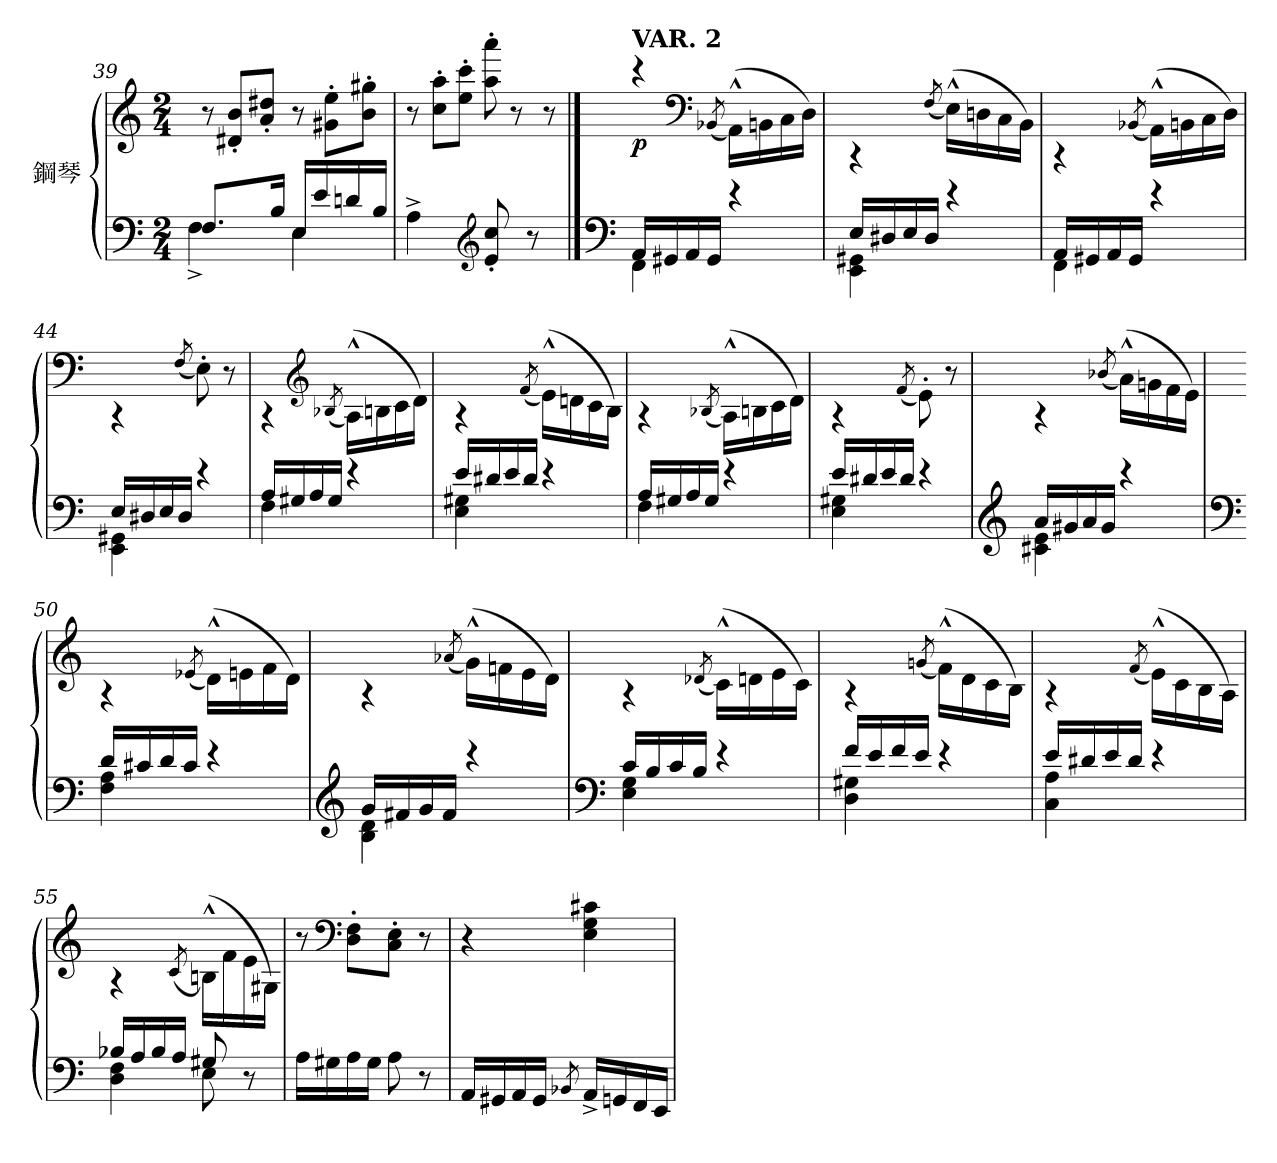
**kern	**kern	**dynam
*part1	*part1	*part1
*staff2	*staff1	*staff1/2
*I"鋼琴	*	*
*clefF4	*clefG2	*
*k[]	*k[]	*
*M2/4	*M2/4	*
=39	=39	=39
*^	*	*
*	*	*Xtuplet	*
8.F/L	4F^\	12r	.
.	.	12d#X/' 12b/'L	.
.	.	12a/' 12dd#X/'J	.
16B/Jk	.	.	.
16E/LL	4E\	12r	.
16e/	.	.	.
.	.	12g#X\' 12ee\'L	.
16dn/	.	.	.
.	.	12b\' 12gg#X\'J	.
16B/JJ	.	.	.
*v	*v	*	*
=40	=40	=40
4A^\	12r	.
.	12cc\' 12aa\'L	.
.	12ee\' 12ccc\'J	.
*clefG2	*	*
8e/' 8cc/'	12aa\' 12aaa\'	.
.	12r	.
8r	.	.
.	12r	.
!!LO:LB:g=z
==41	==41	==41
*clefF4	*	*
*^	*	*
!	!	!LO:TX:a:B:t=VAR. 2	!
!	!	!	!LO:DY:b
16AA/LL	4FF\	4rccc	p
16GG#X/	.	.	.
16AA/	.	.	.
16GG#/JJ	.	.	.
*	*	*clefF4	*
.	.	(<8qBB-X/	.
4re	4ryy	(>16AA^^\LL)	.
.	.	16BBn\	.
.	.	16C\	.
.	.	16D\JJ)	.
=42	=42	=42	=42
16E/LL	4EE\ 4GG#X\	4rCC	.
16D#X/	.	.	.
16E/	.	.	.
16D#/JJ	.	.	.
.	.	(<8qF/	.
4re	4ryy	(>16E^^\LL)	.
.	.	16Dn\	.
.	.	16C\	.
.	.	16BB\JJ)	.
=43	=43	=43	=43
16AA/LL	4FF\	4rCC	.
16GG#X/	.	.	.
16AA/	.	.	.
16GG#/JJ	.	.	.
.	.	(<8qBB-X/	.
4re	4ryy	(>16AA^^\LL)	.
.	.	16BBn\	.
.	.	16C\	.
.	.	16D\JJ)	.
=44	=44	=44	=44
16E/LL	4EE\ 4GG#X\	4rCC	.
16D#X/	.	.	.
16E/	.	.	.
16D#/JJ	.	.	.
.	.	(>8qF/	.
4re	4ryy	8E'\)	.
.	.	8r	.
!!LO:LB:g=z
=45	=45	=45	=45
16A/LL	4F\	4rCC	.
16G#X/	.	.	.
16A/	.	.	.
16G#/JJ	.	.	.
*	*	*clefG2	*
.	.	(<8qB-X/	.
4re	4ryy	(>16A^^\LL)	.
.	.	16Bn\	.
.	.	16c\	.
.	.	16d\JJ)	.
=46	=46	=46	=46
16e/LL	4E\ 4G#X\	4rA	.
16d#X/	.	.	.
16e/	.	.	.
16d#/JJ	.	.	.
.	.	(<8qf/	.
4re	4ryy	(>16e^^\LL)	.
.	.	16dn\	.
.	.	16c\	.
.	.	16B\JJ)	.
=47	=47	=47	=47
16A/LL	4F\	4rA	.
16G#X/	.	.	.
16A/	.	.	.
16G#/JJ	.	.	.
.	.	(<8qB-X/	.
4re	4ryy	(>16A^^\LL)	.
.	.	16Bn\	.
.	.	16c\	.
.	.	16d\JJ)	.
=48	=48	=48	=48
16e/LL	4E\ 4G#X\	4rA	.
16d#X/	.	.	.
16e/	.	.	.
16d#/JJ	.	.	.
.	.	(>8qf/	.
4re	4ryy	8e'\)	.
.	.	8r	.
!!LO:LB:g=z
=49	=49	=49	=49
*clefG2	*	*	*
16a/LL	4c#X\ 4e\	4rA	.
16g#X/	.	.	.
16a/	.	.	.
16g#/JJ	.	.	.
.	.	(<8qb-X/	.
4rccc	4ryy	(>16a^^\LL)	.
.	.	16gn\	.
.	.	16f\	.
.	.	16e\JJ)	.
=50	=50	=50	=50
*clefF4	*	*	*
16d/LL	4F\ 4A\	4rA	.
16c#X/	.	.	.
16d/	.	.	.
16c#/JJ	.	.	.
.	.	(<8qe-X/	.
4re	4ryy	(>16d^^\LL)	.
.	.	16en\	.
.	.	16f\	.
.	.	16d\JJ)	.
=51	=51	=51	=51
*clefG2	*	*	*
16g/LL	4B\ 4d\	4rA	.
16f#X/	.	.	.
16g/	.	.	.
16f#/JJ	.	.	.
.	.	(<8qa-X/	.
4rccc	4ryy	(>16g^^\LL)	.
.	.	16fn\	.
.	.	16e\	.
.	.	16d\JJ)	.
=52	=52	=52	=52
*clefF4	*	*	*
16c/LL	4E\ 4G\	4rA	.
16B/	.	.	.
16c/	.	.	.
16B/JJ	.	.	.
.	.	(<8qd-X/	.
4re	4ryy	(>16c^^\LL)	.
.	.	16dn\	.
.	.	16e\	.
.	.	16c\JJ)	.
!!LO:LB:g=z
=53	=53	=53	=53
16f/LL	4D\ 4G#X\	4rA	.
16e/	.	.	.
16f/	.	.	.
16e/JJ	.	.	.
.	.	(<8qgn/	.
4re	4ryy	(>16f^^\LL)	.
.	.	16d\	.
.	.	16c\	.
.	.	16B\JJ)	.
=54	=54	=54	=54
16e/LL	4C\ 4A\	4rA	.
16d#X/	.	.	.
16e/	.	.	.
16d#/JJ	.	.	.
.	.	(<8qf/	.
4re	4ryy	(>16e^^\LL)	.
.	.	16c\	.
.	.	16B\	.
.	.	16A\JJ)	.
=55	=55	=55	=55
16B-X/LL	4D\ 4F\	4rA	.
16A/	.	.	.
16B-/	.	.	.
16A/JJ	.	.	.
.	.	(<8qc/	.
8G#X/	8E\	(>16Bn^^\LL)	.
.	.	16f\	.
8r	8ryy	16e\	.
.	.	16G#X\JJ)	.
*v	*v	*	*
=56	=56	=56
16A\LL	8r	.
16G#X\	.	.
*	*clefF4	*
16A\	8D\' 8F\'L	.
16G#\JJ	.	.
8A\	8C\' 8E\'J	.
8r	8r	.
!!LO:LB:g=z
=57	=57	=57
16AA/LL	4r	.
16GG#X/	.	.
16AA/	.	.
16GG#/JJ	.	.
8qBB-X/	.	.
16AA^/LL	4E\ 4G\ 4c#X\	.
16GGn/	.	.
16FF/	.	.
16EE/JJ	.	.
=	=	=
*-	*-	*-
